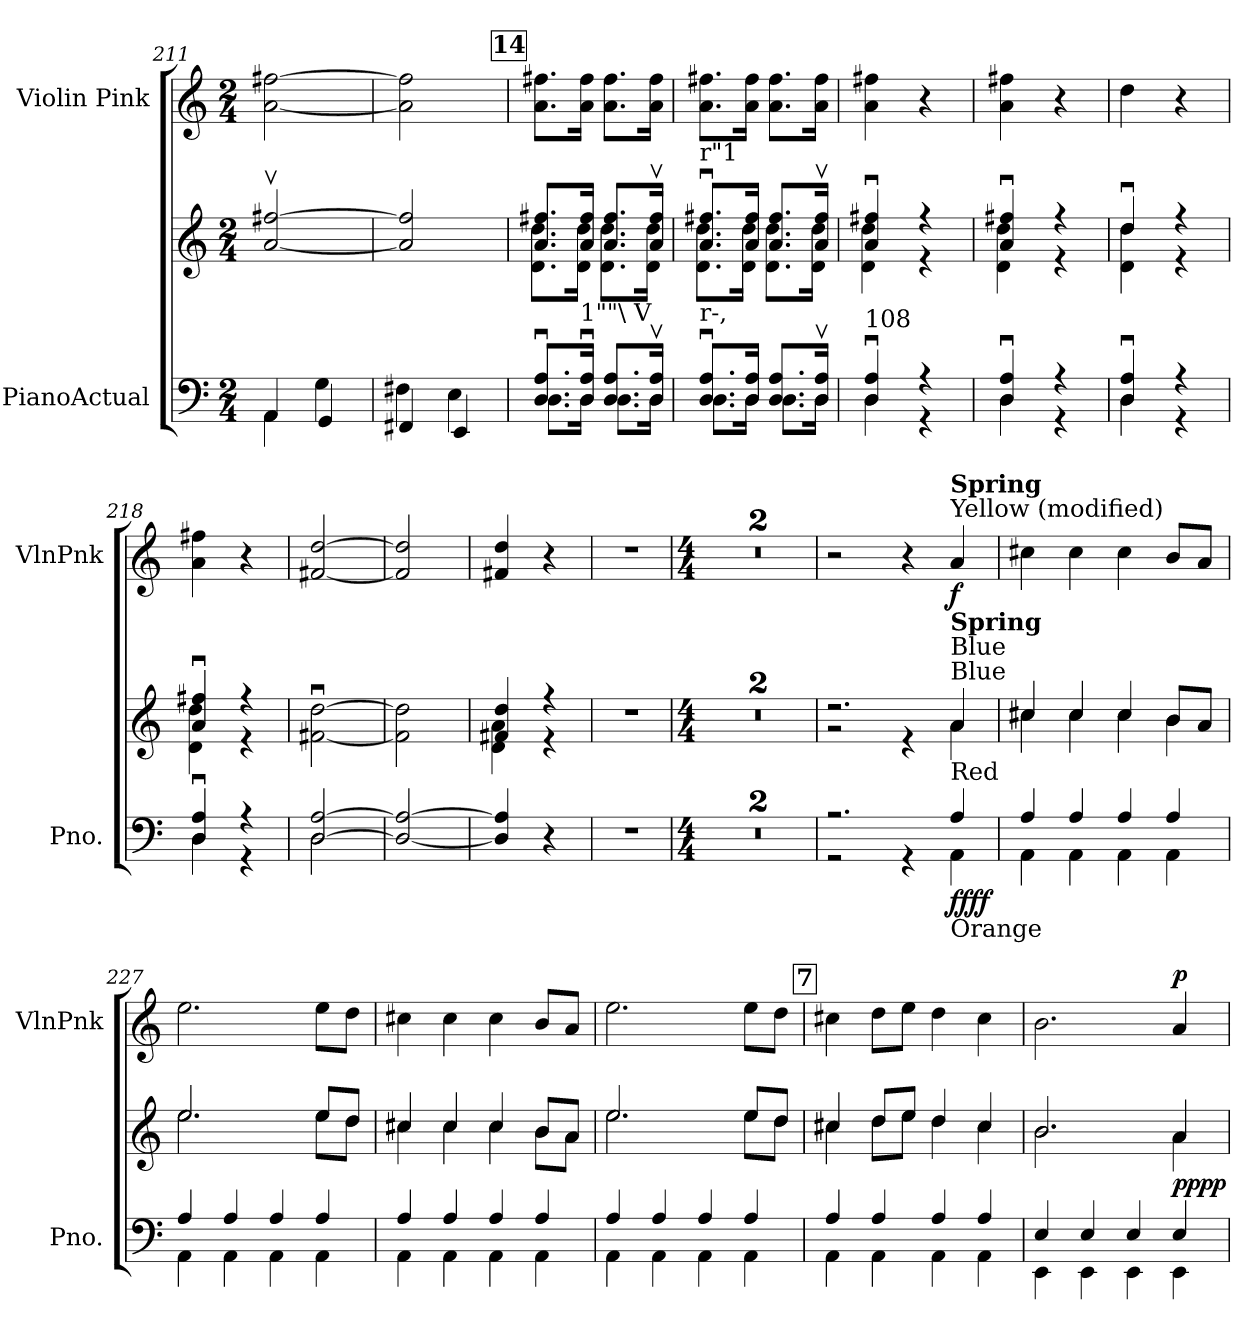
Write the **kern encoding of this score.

**kern	**kern	**dynam	**kern	**dynam
*part2	*part2	*part2	*part1	*part1
*staff3	*staff2	*staff2/3	*staff1	*staff1
*I"PianoActual	*	*	*I"Violin Pink	*
*I'Pno.	*	*	*I'VlnPnk	*
*clefF4	*clefG2	*	*clefG2	*
*k[]	*k[]	*	*k[]	*
*M2/4	*M2/4	*	*M2/4	*
=211	=211	=211	=211	=211
*^	*	*	*	*
4AA/	4AA\	[2a/v [2ff#X/v	.	[2a\ [2ff#X\	.
4GG/	4G\	.	.	.	.
=212	=212	=212	=212	=212	=212
4FF#X/	4F#X\	2a/] 2ff#/]	.	2a\] 2ff#\]	.
4EE/	4E\	.	.	.	.
!!LO:LB:g=z
!!LO:REH:place=s1:a:B:fs=9.9988:t=14
=213	=213	=213	=213	=213	=213
*	*	*^	*	*	*
8.D/u 8.A/uL	8.D\L	8.a/ 8.ff#X/L	8.d\ 8.dd\L	.	8.a\ 8.ff#X\L	.
!LO:TX:a:t=1""\ V	!	!	!	!	!	!
16D/u 16A/uJk	16D\Jk	16a/ 16ff#/Jk	16d\ 16dd\Jk	.	16a\ 16ff#\Jk	.
8.D/ 8.A/L	8.D\L	8.a/ 8.ff#/L	8.d\ 8.dd\L	.	8.a\ 8.ff#\L	.
16D/v 16A/vJk	16D\Jk	16a/v 16ff#/vJk	16d\ 16dd\Jk	.	16a\ 16ff#\Jk	.
=214	=214	=214	=214	=214	=214	=214
!	!	!LO:TX:a:t=r"1	!	!	!	!
!LO:TX:a:t=r-,	!	!	!	!	!	!
8.D/u 8.A/uL	8.D\L	8.a/u 8.ff#X/uL	8.d\ 8.dd\L	.	8.a\ 8.ff#X\L	.
16D/ 16A/Jk	16D\Jk	16a/ 16ff#/Jk	16d\ 16dd\Jk	.	16a\ 16ff#\Jk	.
8.D/ 8.A/L	8.D\L	8.a/ 8.ff#/L	8.d\ 8.dd\L	.	8.a\ 8.ff#\L	.
16D/v 16A/vJk	16D\Jk	16a/v 16ff#/vJk	16d\ 16dd\Jk	.	16a\ 16ff#\Jk	.
=215	=215	=215	=215	=215	=215	=215
!LO:TX:a:t=108	!	!	!	!	!	!
4D/u 4A/u	4D\	4a/u 4ff#X/u	4d\ 4dd\	.	4a\ 4ff#X\	.
4r	4r	4r	4r	.	4r	.
=216	=216	=216	=216	=216	=216	=216
4D/u 4A/u	4D\	4a/u 4ff#X/u	4d\ 4dd\	.	4a\ 4ff#X\	.
4r	4r	4r	4r	.	4r	.
=217	=217	=217	=217	=217	=217	=217
4D/u 4A/u	4D\	4ddu/	4d\ 4dd\	.	4dd\	.
4r	4r	4r	4r	.	4r	.
!!LO:LB:g=z
=218	=218	=218	=218	=218	=218	=218
4D/u 4A/u	4D\	4a/u 4ff#X/u	4d\ 4dd\	.	4a\ 4ff#X\	.
4r	4r	4r	4r	.	4r	.
*	*	*v	*v	*	*	*
=219	=219	=219	=219	=219	=219
[2D/ [2A/	2D\	[2f#X\u [2dd\u	.	[2f#X/ [2dd/	.
*v	*v	*	*	*	*
=220	=220	=220	=220	=220
2D/_ 2A/_	2f#\] 2dd\]	.	2f#/] 2dd/]	.
=221	=221	=221	=221	=221
*	*^	*	*	*
4D/] 4A/]	4f#X/ 4dd/	4d\ 4a\	.	4f#X/ 4dd/	.
4r	4r	4r	.	4r	.
*	*v	*v	*	*	*
=222	=222	=222	=222	=222
2r	2r	.	2r	.
=223	=223	=223	=223	=223
*M4/4	*M4/4	*	*M4/4	*
1ryy	1ryy	.	1ryy	.
=224	=224	=224	=224	=224
1ryy	1ryy	.	1ryy	.
=225	=225	=225	=225	=225
*^	*^	*	*	*
2.r	2r	2.r	2r	.	2r	.
.	4r	.	4r	.	4r	.
!	!	!	!	!	!LO:TX:a:t=Yellow (modified)	!
!	!	!	!	!	!LO:TX:a:B:t=Spring	!
!	!	!LO:TX:a:t=Blue	!	!	!	!
!	!	!LO:TX:a:t=Blue	!	!	!	!
!	!	!LO:TX:a:B:t=Spring	!	!	!	!
!LO:TX:a:t=Red	!	!	!	!	!	!
!LO:TX:b:t=Orange	!	!	!	!	!	!
!	!	!	!	!LO:DY:b=2	!	!
!	!	!	!	!LO:DY:n=1:b=2	!	!
!	!	!	!	!LO:DY:n=2:b	!	!
!	!	!	!	!LO:DY:n=3:b	!	!LO:DY:b
4A/	4AA\	4a/	4a\	f f f f	4a/	f
!!LO:PB:g=z
=226	=226	=226	=226	=226	=226	=226
4A/	4AA\	4cc#X/	4cc#\	.	4cc#X\	.
4A/	4AA\	4cc#/	4cc#\	.	4cc#\	.
4A/	4AA\	4cc#/	4cc#\	.	4cc#\	.
4A/	4AA\	8b/L	4b\	.	8b/L	.
.	.	8a/J	.	.	8a/J	.
=227	=227	=227	=227	=227	=227	=227
4A/	4AA\	2.ee/	2.ee\	.	2.ee\	.
4A/	4AA\	.	.	.	.	.
4A/	4AA\	.	.	.	.	.
4A/	4AA\	8ee/L	8ee\L	.	8ee\L	.
.	.	8dd/J	8dd\J	.	8dd\J	.
=228	=228	=228	=228	=228	=228	=228
4A/	4AA\	4cc#X/	4cc#\	.	4cc#X\	.
4A/	4AA\	4cc#/	4cc#\	.	4cc#\	.
4A/	4AA\	4cc#/	4cc#\	.	4cc#\	.
4A/	4AA\	8b/L	8b\L	.	8b/L	.
.	.	8a/J	8a\J	.	8a/J	.
=229	=229	=229	=229	=229	=229	=229
4A/	4AA\	2.ee/	2.ee\	.	2.ee\	.
4A/	4AA\	.	.	.	.	.
4A/	4AA\	.	.	.	.	.
4A/	4AA\	8ee/L	8ee\L	.	8ee\L	.
.	.	8dd/J	8dd\J	.	8dd\J	.
!!LO:LB:g=z
!!LO:REH:place=s1:a:B:fs=9.9988:t=7
=230	=230	=230	=230	=230	=230	=230
4A/	4AA\	4cc#X/	4cc#\	.	4cc#X\	.
4A/	4AA\	8dd/L	8dd\L	.	8dd\L	.
.	.	8ee/J	8ee\J	.	8ee\J	.
4A/	4AA\	4dd/	4dd\	.	4dd\	.
4A/	4AA\	4cc#/	4cc#\	.	4cc#\	.
=231	=231	=231	=231	=231	=231	=231
4E/	4EE\	2.b/	2.b\	.	2.b\	.
4E/	4EE\	.	.	.	.	.
4E/	4EE\	.	.	.	.	.
!	!	!	!	!LO:DY:a=2	!	!
!	!	!	!	!LO:DY:n=1:a=2	!	!
!	!	!	!	!LO:DY:n=2:a=2	!	!
!	!	!	!	!LO:DY:n=3:a	!	!LO:DY:a
4E/	4EE\	4a/	4a\	p p p p	4a/	p
*v	*v	*	*	*	*	*
*	*v	*v	*	*	*
=	=	=	=	=
*-	*-	*-	*-	*-
